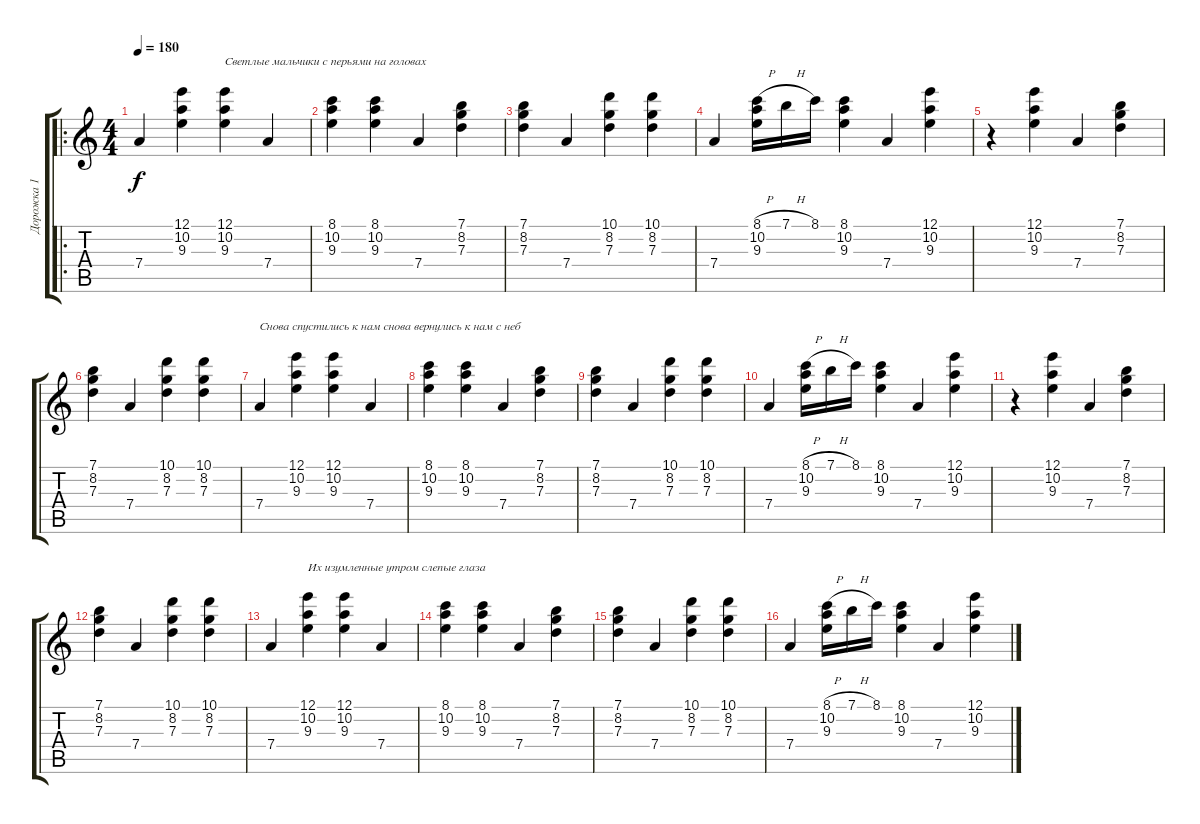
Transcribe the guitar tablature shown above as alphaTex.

\track ("Дорожка 1" "Дорожка 1") {instrument acousticguitarsteel}
\staff {score tabs}
\tuning (E4 B3 G3 D3 A2 E2) {hide}
\ro
\ts (4 4)
\tempo 180
\clef g2
\ks c
7.4.4{dy f instrument acousticguitarsteel} (12.1 10.2 9.3).4 (12.1 10.2 9.3).4{txt "Светлые мальчики с перьями на головах"} 7.4.4 |
(8.1 10.2 9.3).4 (8.1 10.2 9.3).4 7.4.4 (7.1 8.2 7.3).4 |
(7.1 8.2 7.3).4 7.4.4 (10.1 8.2 7.3).4 (10.1 8.2 7.3).4 |
7.4.4 (8.1{h} 10.2 9.3).16 7.1{h}.16 8.1.16 (8.1 10.2 9.3).4 7.4.4 (12.1 10.2 9.3).4 |
r.4 (12.1 10.2 9.3).4 7.4.4 (7.1 8.2 7.3).4 |
(7.1 8.2 7.3).4 7.4.4 (10.1 8.2 7.3).4 (10.1 8.2 7.3).4 |
7.4.4{txt "Снова спустились к нам снова вернулись к нам с неб"} (12.1 10.2 9.3).4 (12.1 10.2 9.3).4 7.4.4 |
(8.1 10.2 9.3).4 (8.1 10.2 9.3).4 7.4.4 (7.1 8.2 7.3).4 |
(7.1 8.2 7.3).4 7.4.4 (10.1 8.2 7.3).4 (10.1 8.2 7.3).4 |
7.4.4 (8.1{h} 10.2 9.3).16 7.1{h}.16 8.1.16 (8.1 10.2 9.3).4 7.4.4 (12.1 10.2 9.3).4 |
r.4 (12.1 10.2 9.3).4 7.4.4 (7.1 8.2 7.3).4 |
(7.1 8.2 7.3).4 7.4.4 (10.1 8.2 7.3).4 (10.1 8.2 7.3).4 |
7.4.4 (12.1 10.2 9.3).4{txt "Их изумленные утром слепые глаза"} (12.1 10.2 9.3).4 7.4.4 |
(8.1 10.2 9.3).4 (8.1 10.2 9.3).4 7.4.4 (7.1 8.2 7.3).4 |
(7.1 8.2 7.3).4 7.4.4 (10.1 8.2 7.3).4 (10.1 8.2 7.3).4 |
7.4.4 (8.1{h} 10.2 9.3).16 7.1{h}.16 8.1.16 (8.1 10.2 9.3).4 7.4.4 (12.1 10.2 9.3).4
